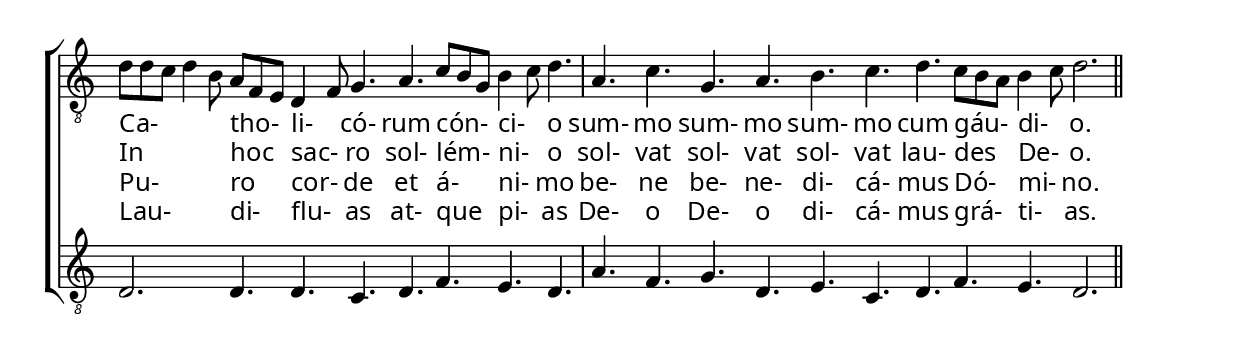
\version "2.11.57"
\include "deutsch.ly"

\paper {
  indent = #0
  #(define fonts
    (make-pango-font-tree "Junicode"
                          "Nimbus Sans"
                          "Luxi Mono"
                          (/ staff-height pt 20)))
}

\layout {
  line-width = #180
  \context {
    \Score
    \omit BarNumber
    \omit TimeSignature
  }
}

\score {
  <<
  \new ChoirStaff <<
  \new Staff = "one" <<
    \new Voice = "one" { \relative c' {
  \clef "treble_8"
  \key c \major
  \cadenzaOn
  d8 [ d c ] d4 h8 a [ f e ] d4 f8 g4. a4. c8 [ h g ] h4 c8 d4. \bar "|"
  a4. c4. g4. a4. h4. c4. d4. c8 [ h a ] h4 c8 d2. \bar "||"
}
}
  >>
    \new Lyrics \lyricsto "one" {
      Ca- _ _ _ _ tho- _ _ li- _ có- rum cón- _ _ ci- _ o sum- mo sum- mo sum- mo cum gáu- _ _ di- _ o.
  }
    \new Lyrics \lyricsto "one" {
      In _ _ _ _ hoc _ _ sac- _ ro sol- lém- _ _ ni- _ o sol- vat sol- vat sol- vat lau- des _ _ De- _ o.
  }
    \new Lyrics \lyricsto "one" {
      Pu- _ _ _ _ ro _ _ cor- _ de et á- _ _ ni- _ mo be- ne be- ne- di- cá- mus Dó- _ _ mi- _ no.
  }
    \new Lyrics \lyricsto "one" {
      Lau- _ _ _ _ di- _ _ flu- _ as at- que _ _ pi- _ as De- o De- o di- cá- mus grá- _ _ ti- _ as.
  }
  \new Staff = "two" <<
    \new Voice = "two" { \relative c {
  \clef "treble_8"
  \key c \major
  \cadenzaOn
  d2. d4. d4. c4. d4. f4. e4. d4. \bar "|"
  a'4. f4. g4. d4. e4. c4. d4. f4. e4. d2. \bar "||"
}
}
  >>
>>
  >>
}
\header {
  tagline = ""
}
